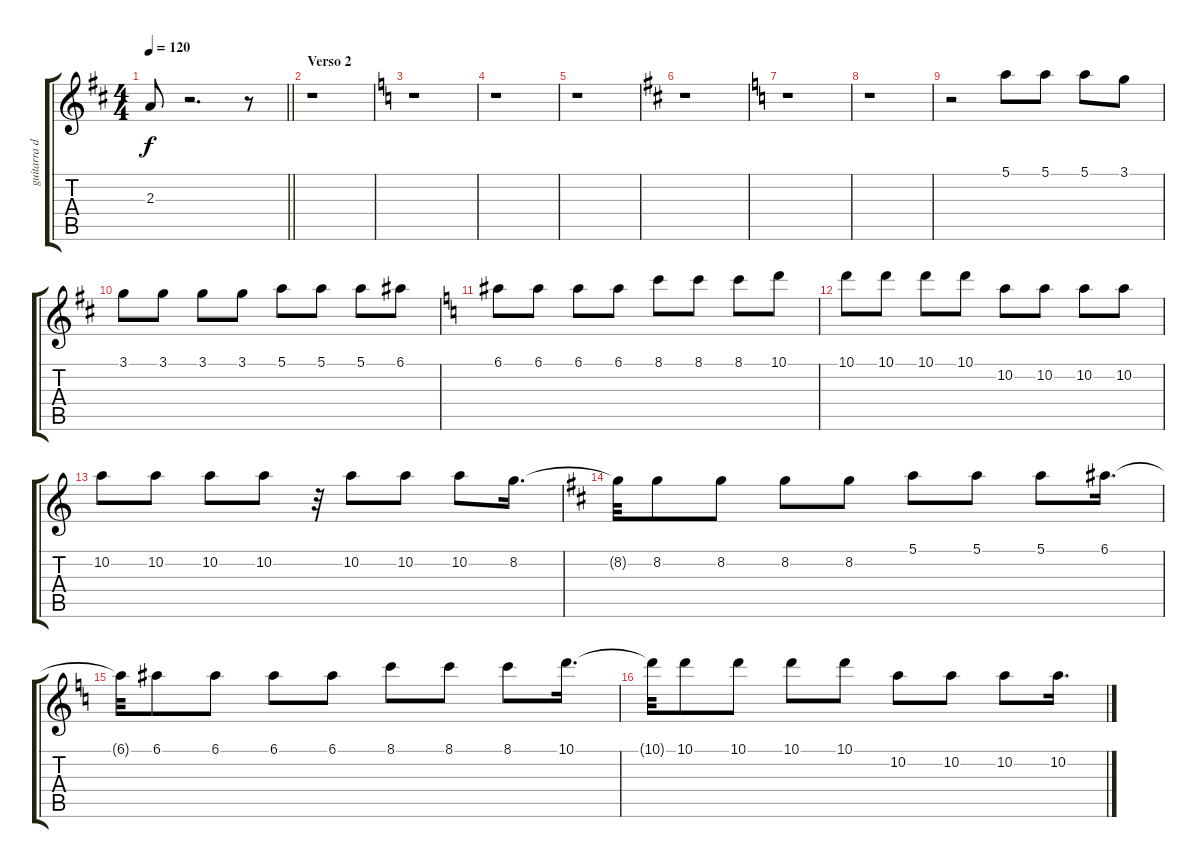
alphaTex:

\track ("guitarra distorcionada" "guitarra d") {instrument distortionguitar}
\staff {score tabs}
\tuning (E4 B3 G3 D3 A2 E2) {hide}
\ts (4 4)
\tempo 120
\clef g2
\barLineRight lightlight
\ks d
2.3{t}.8{dy f} r.2{d} r.8 |
\section ("" "Verso 2")
r.1 |
\ks c
r.1 |
r.1 |
r.1 |
\ks d
r.1 |
\ks c
r.1 |
r.1 |
r.2 5.1.8 5.1.8 5.1.8 3.1.8 |
\ks d
3.1.8 3.1.8 3.1.8 3.1.8 5.1.8 5.1.8 5.1.8 6.1.8 |
\ks c
6.1.8 6.1.8 6.1.8 6.1.8 8.1.8 8.1.8 8.1.8 10.1.8 |
10.1.8 10.1.8 10.1.8 10.1.8 10.2.8 10.2.8 10.2.8 10.2.8 |
10.2.8 10.2.8 10.2.8 10.2.8 r.32 10.2.8 10.2.8 10.2.8 8.2.16{d} |
\ks d
8.2{t}.32 8.2.8 8.2.8 8.2.8 8.2.8 5.1.8 5.1.8 5.1.8 6.1.16{d} |
\ks c
6.1{t}.32 6.1.8 6.1.8 6.1.8 6.1.8 8.1.8 8.1.8 8.1.8 10.1.16{d} |
10.1{t}.32 10.1.8 10.1.8 10.1.8 10.1.8 10.2.8 10.2.8 10.2.8 10.2.16{d}
